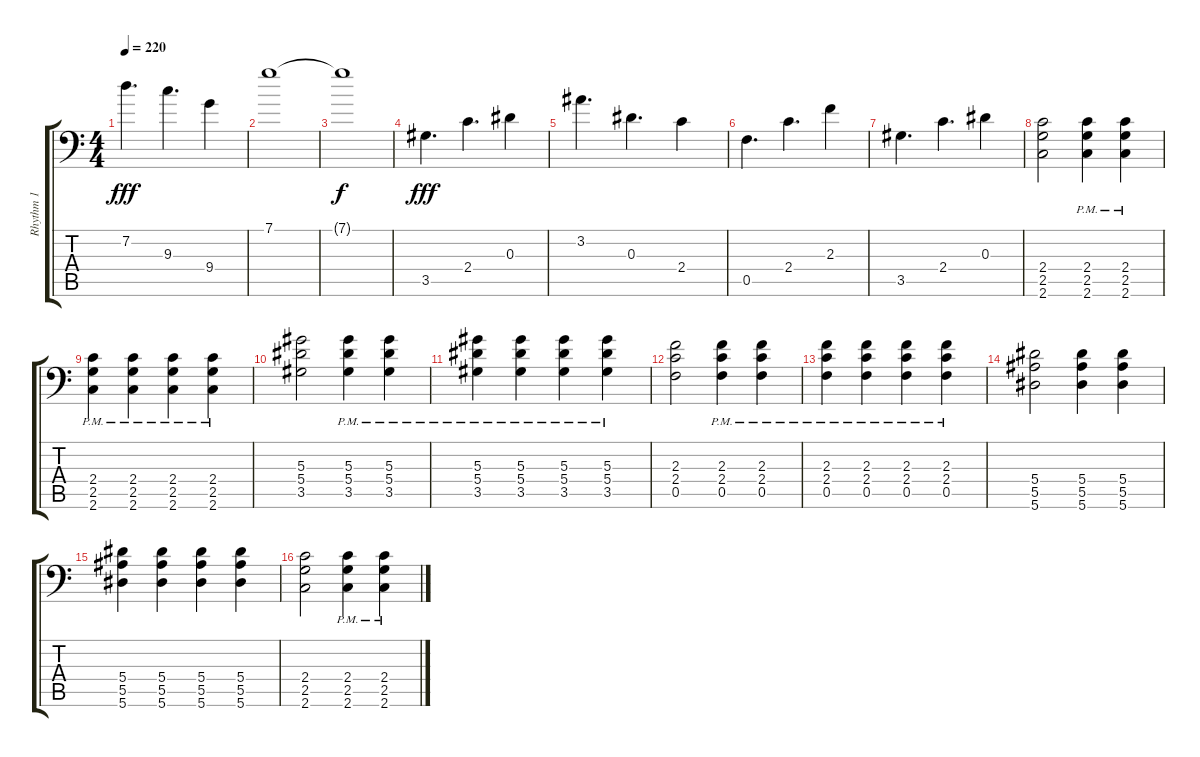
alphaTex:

\track ("Rhythm 1" "Rhythm 1") {instrument distortionguitar}
\staff {score tabs}
\tuning (C4 G3 Eb3 Bb2 F2 Bb1) {hide}
\ts (4 4)
\tempo 220
\clef f4
\ks c
7.2.4{d dy fff} 9.3.4{d} 9.4.4 |
7.1.1 |
7.1{t}.1{dy f} |
3.5.4{d dy fff} 2.4.4{d} 0.3.4 |
3.2.4{d} 0.3.4{d} 2.4.4 |
0.5.4{d} 2.4.4{d} 2.3.4 |
3.5.4{d} 2.4.4{d} 0.3.4 |
(2.4 2.5 2.6).2{volume 14 instrument distortionguitar} (2.4{pm} 2.5{pm} 2.6{pm}).4 (2.4{pm} 2.5{pm} 2.6{pm}).4 |
(2.4{pm} 2.5{pm} 2.6{pm}).4 (2.4{pm} 2.5{pm} 2.6{pm}).4 (2.4{pm} 2.5{pm} 2.6{pm}).4 (2.4{pm} 2.5{pm} 2.6{pm}).4 |
(5.3 5.4 3.5).2 (5.3{pm} 5.4{pm} 3.5{pm}).4 (5.3{pm} 5.4{pm} 3.5{pm}).4 |
(5.3{pm} 5.4{pm} 3.5{pm}).4 (5.3{pm} 5.4{pm} 3.5{pm}).4 (5.3{pm} 5.4{pm} 3.5{pm}).4 (5.3{pm} 5.4{pm} 3.5{pm}).4 |
(2.3 2.4 0.5).2 (2.3{pm} 2.4{pm} 0.5{pm}).4 (2.3{pm} 2.4{pm} 0.5{pm}).4 |
(2.3{pm} 2.4{pm} 0.5{pm}).4 (2.3{pm} 2.4{pm} 0.5{pm}).4 (2.3{pm} 2.4{pm} 0.5{pm}).4 (2.3{pm} 2.4{pm} 0.5{pm}).4 |
(5.4 5.5 5.6).2 (5.4 5.5 5.6).4 (5.4 5.5 5.6).4 |
(5.4 5.5 5.6).4 (5.4 5.5 5.6).4 (5.4 5.5 5.6).4 (5.4 5.5 5.6).4 |
(2.4 2.5 2.6).2 (2.4{pm} 2.5{pm} 2.6{pm}).4 (2.4{pm} 2.5{pm} 2.6{pm}).4
